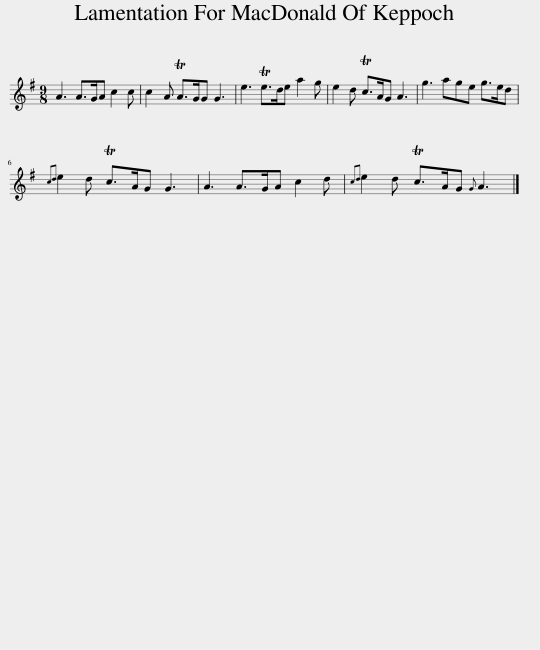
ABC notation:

X:1
L:1/8
M:9/8
I:linebreak $
K:G
V:1 treble
V:1
 A3 A>GA c2 c | c2 A TA>GG G3 | e3 Te>de a2 g | e2 d Tc>AG A3 | g3 age g>ed |$ %5
{cd} e2 d Tc>AG G3 | A3 A>GA c2 d |{cd} e2 d Tc>AG{G} A3 |] %8
